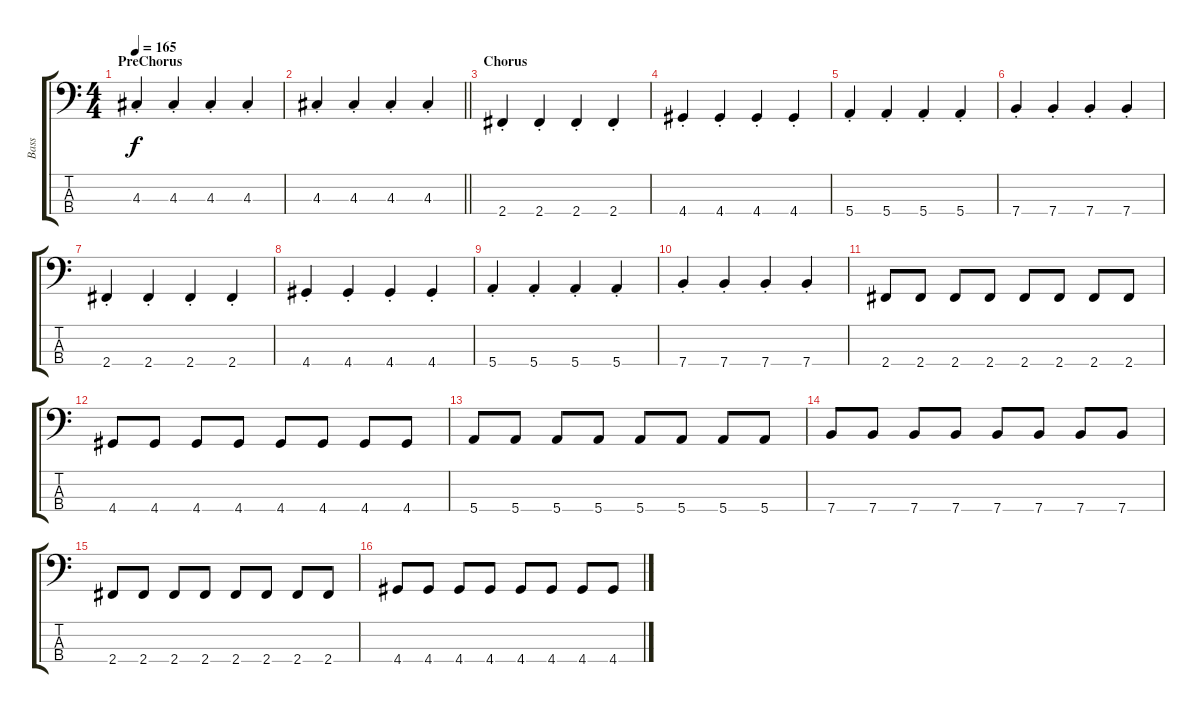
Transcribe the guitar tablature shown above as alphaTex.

\track ("Bass" "Bass") {instrument fretlessbass}
\staff {score tabs}
\tuning (G2 D2 A1 E1) {hide}
\ts (4 4)
\section ("" "PreChorus")
\tempo 165
\clef f4
\ks c
4.3{st}.4{dy f} 4.3{st}.4 4.3{st}.4 4.3{st}.4 |
\barLineRight lightlight
4.3{st}.4 4.3{st}.4 4.3{st}.4 4.3{st}.4 |
\section ("" "Chorus")
2.4{st}.4 2.4{st}.4 2.4{st}.4 2.4{st}.4 |
4.4{st}.4 4.4{st}.4 4.4{st}.4 4.4{st}.4 |
5.4{st}.4 5.4{st}.4 5.4{st}.4 5.4{st}.4 |
7.4{st}.4 7.4{st}.4 7.4{st}.4 7.4{st}.4 |
2.4{st}.4 2.4{st}.4 2.4{st}.4 2.4{st}.4 |
4.4{st}.4 4.4{st}.4 4.4{st}.4 4.4{st}.4 |
5.4{st}.4 5.4{st}.4 5.4{st}.4 5.4{st}.4 |
7.4{st}.4 7.4{st}.4 7.4{st}.4 7.4{st}.4 |
2.4.8 2.4.8 2.4.8 2.4.8 2.4.8 2.4.8 2.4.8 2.4.8 |
4.4.8 4.4.8 4.4.8 4.4.8 4.4.8 4.4.8 4.4.8 4.4.8 |
5.4.8 5.4.8 5.4.8 5.4.8 5.4.8 5.4.8 5.4.8 5.4.8 |
7.4.8 7.4.8 7.4.8 7.4.8 7.4.8 7.4.8 7.4.8 7.4.8 |
2.4.8 2.4.8 2.4.8 2.4.8 2.4.8 2.4.8 2.4.8 2.4.8 |
4.4.8 4.4.8 4.4.8 4.4.8 4.4.8 4.4.8 4.4.8 4.4.8
